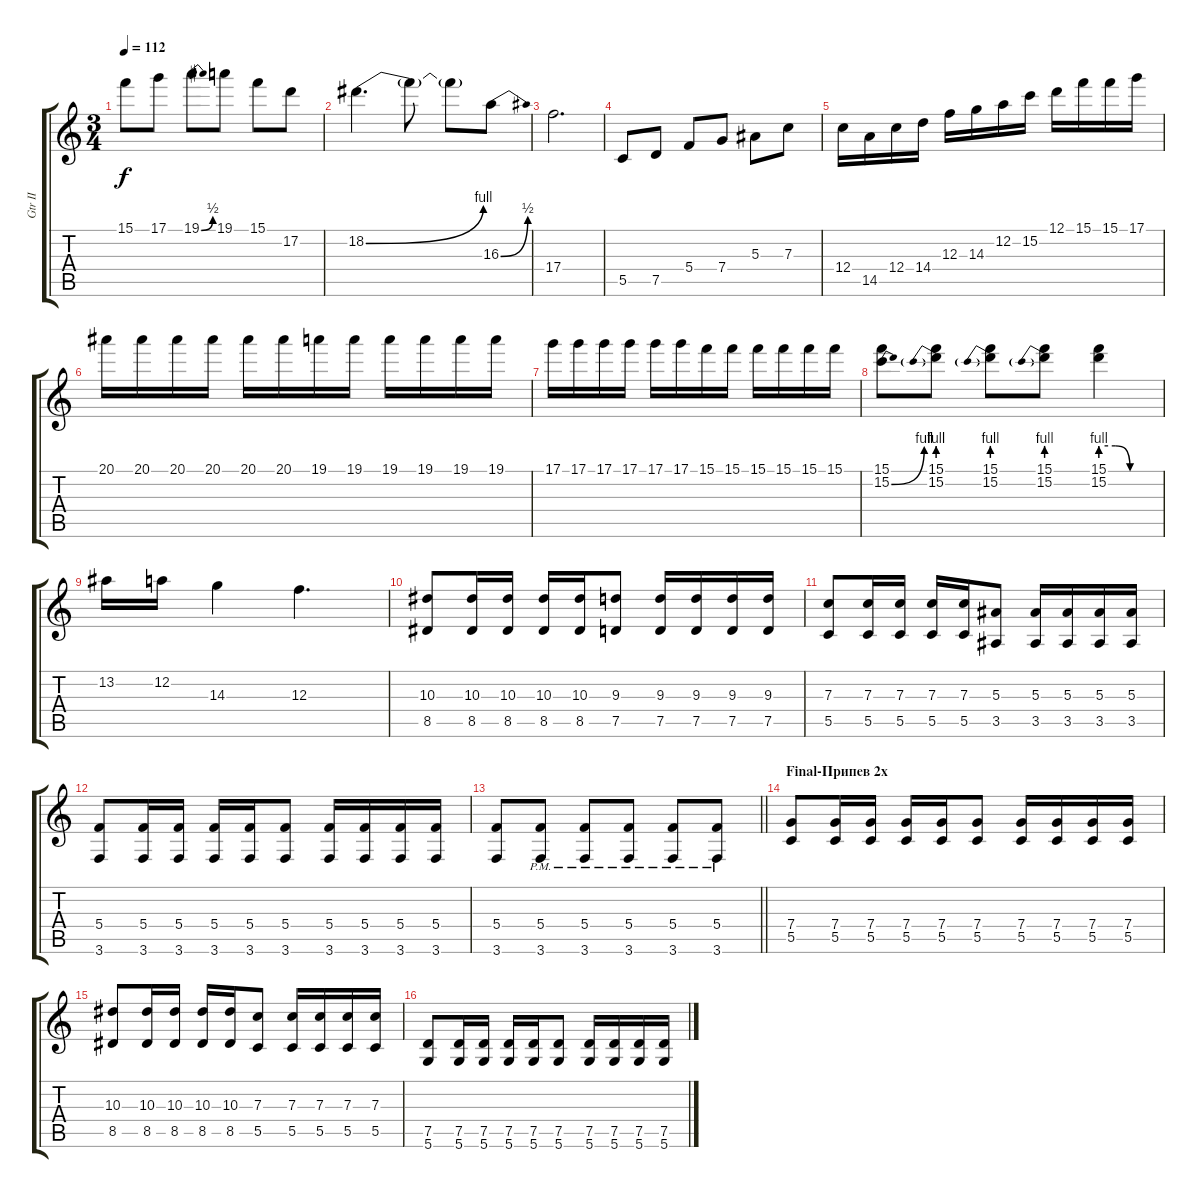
\track ("Gtr II" "Gtr II") {instrument acousticguitarsteel}
\staff {score tabs}
\tuning (D4 A3 F3 C3 G2 D2) {hide}
\ts (3 4)
\tempo 112
\clef g2
\ks c
15.1.8{dy f} 17.1.8 19.1{be (bend 0 0 60 2)}.8 19.1.8 15.1.8 17.2.8 |
18.2{be (bend 0 0 60 4)}.4{d} 18.2{t}.8 18.2{t}.8 16.3{be (bend 0 0 60 2)}.8 |
17.4.2{d} |
5.5.8 7.5.8 5.4.8 7.4.8 5.3.8 7.3.8 |
12.4.16 14.5.16 12.4.16 14.4.16 12.3.16 14.3.16 12.2.16 15.2.16 12.1.16 15.1.16 15.1.16 17.1.16 |
20.1.16 20.1.16 20.1.16 20.1.16 20.1.16 20.1.16 19.1.16 19.1.16 19.1.16 19.1.16 19.1.16 19.1.16 |
17.1.16 17.1.16 17.1.16 17.1.16 17.1.16 17.1.16 15.1.16 15.1.16 15.1.16 15.1.16 15.1.16 15.1.16 |
(15.1 15.2{be (bend 0 0 60 4)}).8 (15.1 15.2{be (prebend 0 4 60 4)}).8 (15.1 15.2{be (prebend 0 4 60 4)}).8 (15.1 15.2{be (prebend 0 4 60 4)}).8 (15.1 15.2{be (custom 0 4 15 4 30 0 60 0)}).4 |
13.2.16 12.2.16 14.3.4 12.3.4{d} |
(10.3 8.5).8 (10.3 8.5).16 (10.3 8.5).16 (10.3 8.5).16 (10.3 8.5).16 (9.3 7.5).8 (9.3 7.5).16 (9.3 7.5).16 (9.3 7.5).16 (9.3 7.5).16 |
(7.3 5.5).8 (7.3 5.5).16 (7.3 5.5).16 (7.3 5.5).16 (7.3 5.5).16 (5.3 3.5).8 (5.3 3.5).16 (5.3 3.5).16 (5.3 3.5).16 (5.3 3.5).16 |
(5.4 3.6).8 (5.4 3.6).16 (5.4 3.6).16 (5.4 3.6).16 (5.4 3.6).16 (5.4 3.6).8 (5.4 3.6).16 (5.4 3.6).16 (5.4 3.6).16 (5.4 3.6).16 |
\barLineRight lightlight
(5.4 3.6).8 (5.4{pm} 3.6{pm}).8 (5.4{pm} 3.6{pm}).8 (5.4{pm} 3.6{pm}).8 (5.4{pm} 3.6{pm}).8 (5.4{pm} 3.6{pm}).8 |
\section ("" "Final-Припев 2х")
(7.4 5.5).8 (7.4 5.5).16 (7.4 5.5).16 (7.4 5.5).16 (7.4 5.5).16 (7.4 5.5).8 (7.4 5.5).16 (7.4 5.5).16 (7.4 5.5).16 (7.4 5.5).16 |
(10.3 8.5).8 (10.3 8.5).16 (10.3 8.5).16 (10.3 8.5).16 (10.3 8.5).16 (7.3 5.5).8 (7.3 5.5).16 (7.3 5.5).16 (7.3 5.5).16 (7.3 5.5).16 |
(7.5 5.6).8 (7.5 5.6).16 (7.5 5.6).16 (7.5 5.6).16 (7.5 5.6).16 (7.5 5.6).8 (7.5 5.6).16 (7.5 5.6).16 (7.5 5.6).16 (7.5 5.6).16
